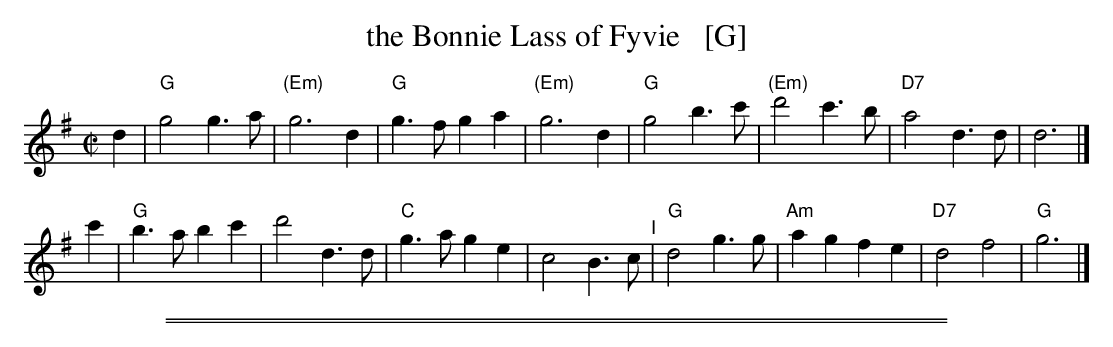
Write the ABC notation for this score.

X:1
T: the Bonnie Lass of Fyvie   [G]
M: C|
L: 1/8
K: G
d2 |\
"G"g4 g3a | "(Em)"g6 d2 | "G"g3f g2a2 | "(Em)"g6 d2 |\
"G"g4 b3c' | "(Em)"d'4 c'3b | "D7"a4 d3d | d6 |]
c'2 |\
"G"b3a b2c'2 | d'4 d3d | "C"g3a g2e2 | c4 B3c "^I"|\
"G"d4 g3g | "Am"a2g2 f2e2 | "D7"d4 f4 | "G"g6 |]
